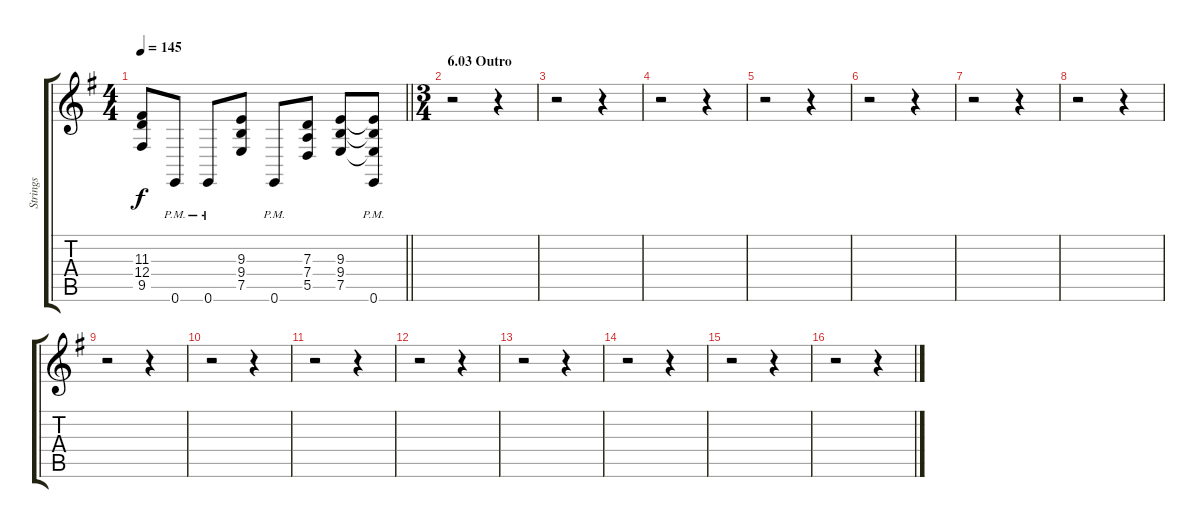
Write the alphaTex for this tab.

\track ("Strings" "Strings") {instrument stringensemble1}
\staff {score tabs}
\tuning (E4 B3 G3 D3 A2 E2) {hide}
\ts (4 4)
\tempo 145
\clef g2
\barLineRight lightlight
\ks eminor
(11.3 12.4 9.5).8{dy f} 0.6{pm}.8 0.6{pm}.8 (9.3 9.4 7.5).8 0.6{pm}.8 (7.3 7.4 5.5).8 (9.3 9.4 7.5).8 (9.3{t} 9.4{t} 7.5{t} 0.6{pm}).8 |
\ts (3 4)
\section ("" "6.03 Outro")
r.2 r.4 |
r.2 r.4 |
r.2 r.4 |
r.2 r.4 |
r.2 r.4 |
r.2 r.4 |
r.2 r.4 |
r.2 r.4 |
r.2 r.4 |
r.2 r.4 |
r.2 r.4 |
r.2 r.4 |
r.2 r.4 |
r.2 r.4 |
r.2 r.4
